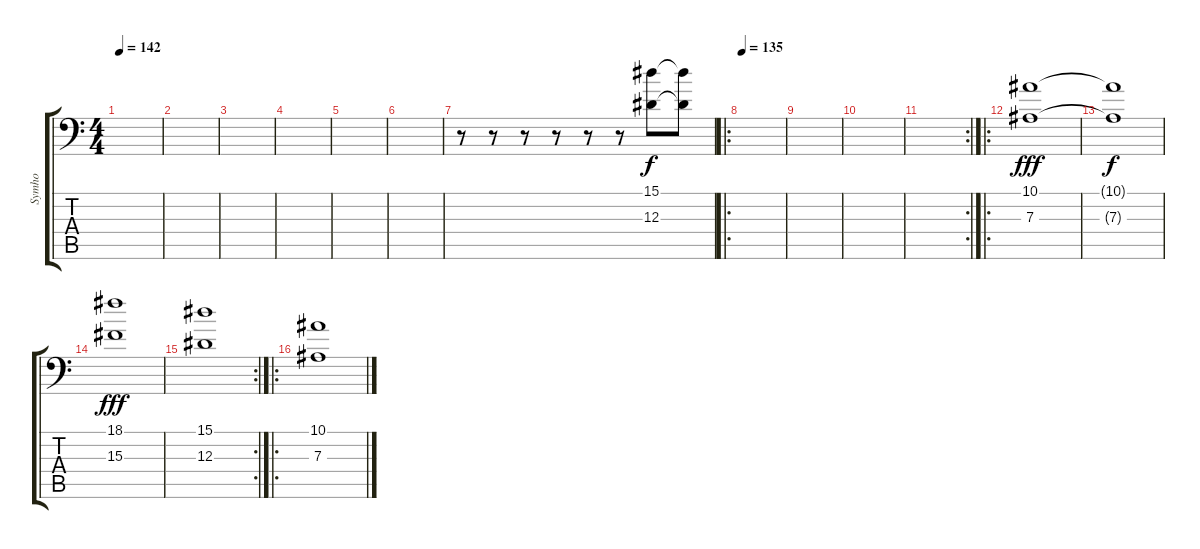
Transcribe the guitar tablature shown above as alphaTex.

\track ("Symho" "Symho") {instrument synthstrings1}
\staff {score tabs}
\tuning (C4 G3 Eb3 Bb2 F2 Bb1) {hide}
\ts (4 4)
\tempo 142
\clef f4
\ks c
|
|
|
|
|
|
r.8 r.8 r.8 r.8 r.8 r.8 (15.1 12.3).8 (15.1{t} 12.3{t}).8{dy f} |
\ro
\tempo 135
|
|
|
\rc 2
|
\ro
(10.1 7.3).1{dy fff} |
(10.1{t} 7.3{t}).1{dy f} |
(18.1 15.3).1{dy fff} |
\rc 2
(15.1 12.3).1 |
\ro
(10.1 7.3).1{volume 0}
